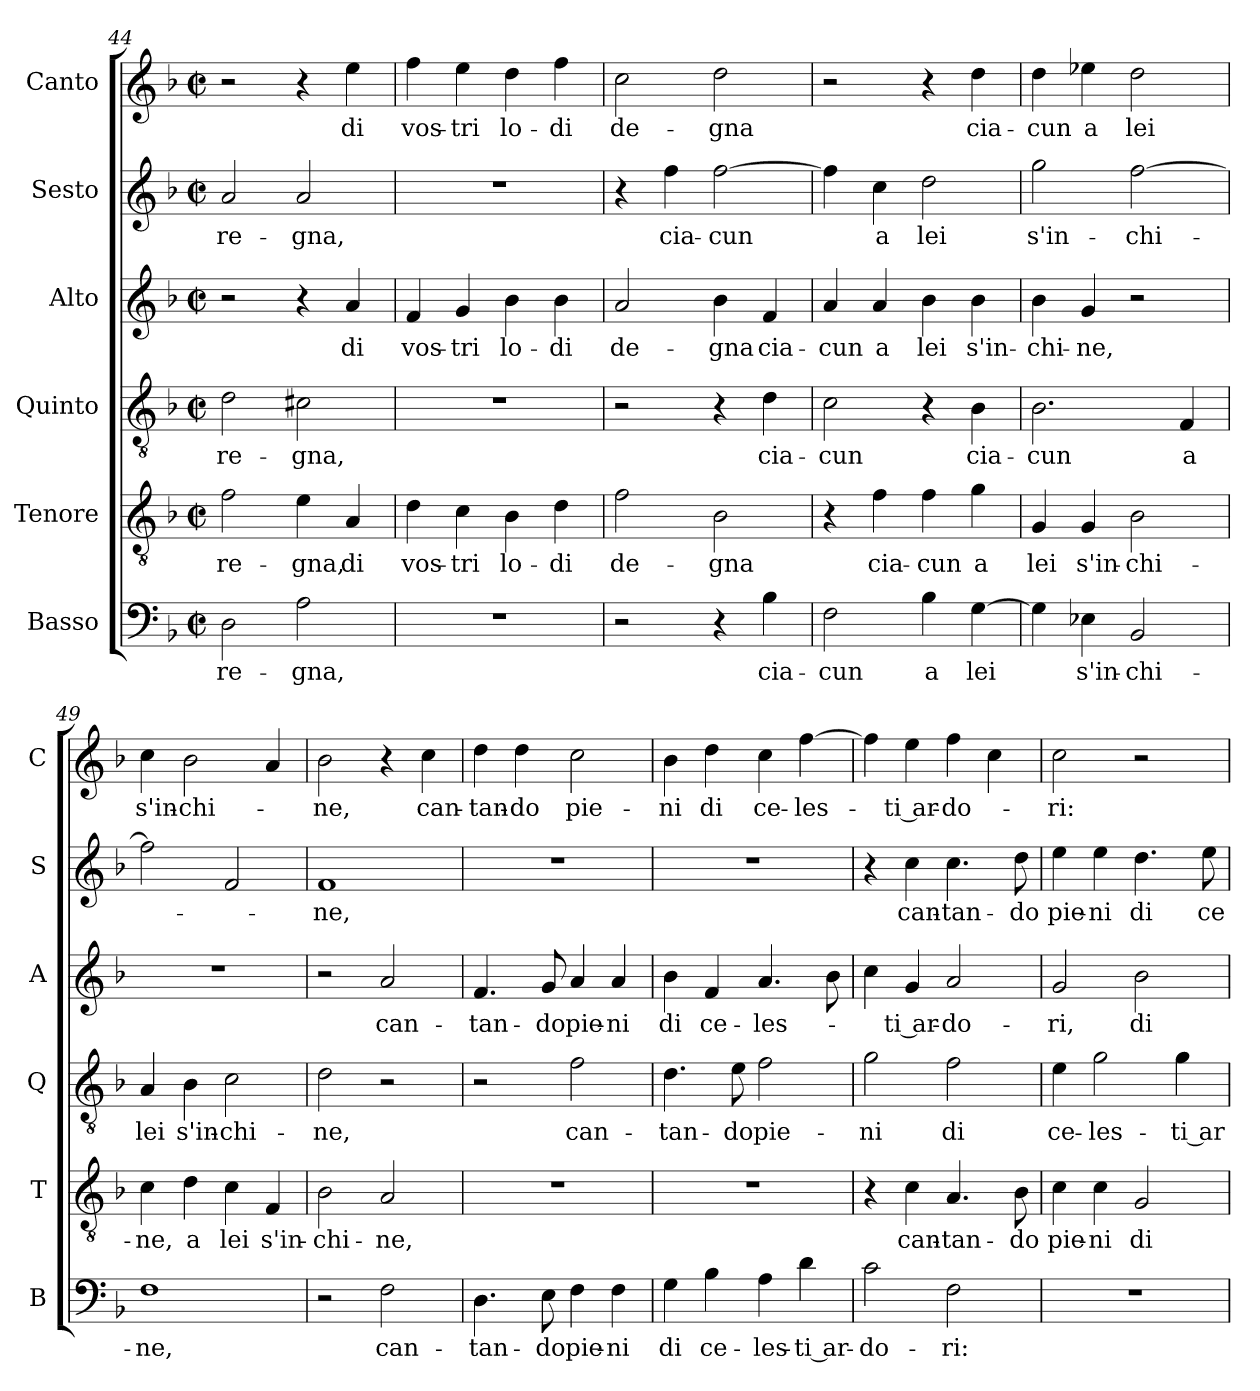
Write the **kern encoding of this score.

**kern	**text	**kern	**text	**kern	**text	**kern	**text	**kern	**text	**kern	**text
*part6	*part6	*part5	*part5	*part4	*part4	*part3	*part3	*part2	*part2	*part1	*part1
*staff6	*staff6	*staff5	*staff5	*staff4	*staff4	*staff3	*staff3	*staff2	*staff2	*staff1	*staff1
*I"Basso	*	*I"Tenore	*	*I"Quinto	*	*I"Alto	*	*I"Sesto	*	*I"Canto	*
*I'B	*	*I'T	*	*I'Q	*	*I'A	*	*I'S	*	*I'C	*
!!LO:PB:g=z
*clefF4	*	*clefGv2	*	*clefGv2	*	*clefG2	*	*clefG2	*	*clefG2	*
*k[b-]	*	*k[b-]	*	*k[b-]	*	*k[b-]	*	*k[b-]	*	*k[b-]	*
*F:	*	*F:	*	*F:	*	*F:	*	*F:	*	*F:	*
*M2/2	*	*M2/2	*	*M2/2	*	*M2/2	*	*M2/2	*	*M2/2	*
*met(c|)	*	*met(c|)	*	*met(c|)	*	*met(c|)	*	*met(c|)	*	*met(c|)	*
=44	=44	=44	=44	=44	=44	=44	=44	=44	=44	=44	=44
!	!LO:LY:b	!	!LO:LY:b	!	!LO:LY:b	!	!	!	!LO:LY:b	!	!
2D\	re-	2f\	re-	2d\	re-	2r	.	2a/	re-	2r	.
!	!LO:LY:b	!	!LO:LY:b	!	!LO:LY:b	!	!	!	!LO:LY:b	!	!
2A\	-gna,	4e\	-gna,	2c#X\	-gna,	4r	.	2a/	-gna,	4r	.
!	!	!	!LO:LY:b	!	!	!	!LO:LY:b	!	!	!	!LO:LY:b
.	.	4A/	di	.	.	4a/	di	.	.	4ee\	di
=45	=45	=45	=45	=45	=45	=45	=45	=45	=45	=45	=45
!	!	!	!LO:LY:b	!	!	!	!LO:LY:b	!	!	!	!LO:LY:b
1r	.	4d\	vos-	1r	.	4f/	vos-	1r	.	4ff\	vos-
!	!	!	!LO:LY:b	!	!	!	!LO:LY:b	!	!	!	!LO:LY:b
.	.	4c\	-tri	.	.	4g/	-tri	.	.	4ee\	-tri
!	!	!	!LO:LY:b	!	!	!	!LO:LY:b	!	!	!	!LO:LY:b
.	.	4B-\	lo-	.	.	4b-\	lo-	.	.	4dd\	lo-
!	!	!	!LO:LY:b	!	!	!	!LO:LY:b	!	!	!	!LO:LY:b
.	.	4d\	-di	.	.	4b-\	-di	.	.	4ff\	-di
=46	=46	=46	=46	=46	=46	=46	=46	=46	=46	=46	=46
!	!	!	!LO:LY:b	!	!	!	!LO:LY:b	!	!	!	!LO:LY:b
2r	.	2f\	de-	2r	.	2a/	de-	4r	.	2cc\	de-
!	!	!	!	!	!	!	!	!	!LO:LY:b	!	!
.	.	.	.	.	.	.	.	4ff\	cia-	.	.
!	!	!	!LO:LY:b	!	!	!	!LO:LY:b	!	!LO:LY:b	!	!LO:LY:b
4r	.	2B-\	-gna	4r	.	4b-\	-gna	[2ff\	-cun	2dd\	-gna
!	!LO:LY:b	!	!	!	!LO:LY:b	!	!LO:LY:b	!	!	!	!
4B-\	cia-	.	.	4d\	cia-	4f/	cia-	.	.	.	.
=47	=47	=47	=47	=47	=47	=47	=47	=47	=47	=47	=47
!	!LO:LY:b	!	!	!	!LO:LY:b	!	!LO:LY:b	!	!	!	!
2F\	-cun	4r	.	2c\	-cun	4a/	-cun	4ff\]	.	2r	.
!	!	!	!LO:LY:b	!	!	!	!LO:LY:b	!	!LO:LY:b	!	!
.	.	4f\	cia-	.	.	4a/	a	4cc\	a	.	.
!	!LO:LY:b	!	!LO:LY:b	!	!	!	!LO:LY:b	!	!LO:LY:b	!	!
4B-\	a	4f\	-cun	4r	.	4b-\	lei	2dd\	lei	4r	.
!	!LO:LY:b	!	!LO:LY:b	!	!LO:LY:b	!	!LO:LY:b	!	!	!	!LO:LY:b
[4G\	lei	4g\	a	4B-\	cia-	4b-\	s'in-	.	.	4dd\	cia-
=48	=48	=48	=48	=48	=48	=48	=48	=48	=48	=48	=48
!	!	!	!LO:LY:b	!	!LO:LY:b	!	!LO:LY:b	!	!LO:LY:b	!	!LO:LY:b
4G\]	.	4G/	lei	2.B-\	-cun	4b-\	-chi-	2gg\	s'in-	4dd\	-cun
!	!LO:LY:b	!	!LO:LY:b	!	!	!	!LO:LY:b	!	!	!	!LO:LY:b
4E-X\	s'in-	4G/	s'in-	.	.	4g/	-ne,	.	.	4ee-X\	a
!	!LO:LY:b	!	!LO:LY:b	!	!	!	!	!	!LO:LY:b	!	!LO:LY:b
2BB-/	-chi-	2B-\	-chi-	.	.	2r	.	[2ff\	-chi-	2dd\	lei
!	!	!	!	!	!LO:LY:b	!	!	!	!	!	!
.	.	.	.	4F/	a	.	.	.	.	.	.
=49	=49	=49	=49	=49	=49	=49	=49	=49	=49	=49	=49
!	!LO:LY:b	!	!LO:LY:b	!	!LO:LY:b	!	!	!	!	!	!LO:LY:b
1F	-ne,	4c\	-ne,	4A/	lei	1r	.	2ff\]	.	4cc\	s'in-
!	!	!	!LO:LY:b	!	!LO:LY:b	!	!	!	!	!	!LO:LY:b
.	.	4d\	a	4B-\	s'in-	.	.	.	.	2b-\	-chi-
!	!	!	!LO:LY:b	!	!LO:LY:b	!	!	!	!	!	!
.	.	4c\	lei	2c\	-chi-	.	.	2f/	.	.	.
!	!	!	!LO:LY:b	!	!	!	!	!	!	!	!
.	.	4F/	s'in-	.	.	.	.	.	.	4a/	.
!!LO:LB:g=z
=50	=50	=50	=50	=50	=50	=50	=50	=50	=50	=50	=50
!	!	!	!LO:LY:b	!	!LO:LY:b	!	!	!	!LO:LY:b	!	!LO:LY:b
2r	.	2B-\	-chi-	2d\	-ne,	2r	.	1f	-ne,	2b-\	-ne,
!	!LO:LY:b	!	!LO:LY:b	!	!	!	!LO:LY:b	!	!	!	!
2F\	can-	2A/	-ne,	2r	.	2a/	can-	.	.	4r	.
!	!	!	!	!	!	!	!	!	!	!	!LO:LY:b
.	.	.	.	.	.	.	.	.	.	4cc\	can-
=51	=51	=51	=51	=51	=51	=51	=51	=51	=51	=51	=51
!	!LO:LY:b	!	!	!	!	!	!LO:LY:b	!	!	!	!LO:LY:b
4.D\	-tan-	1r	.	2r	.	4.f/	-tan-	1r	.	4dd\	-tan-
!	!	!	!	!	!	!	!	!	!	!	!LO:LY:b
.	.	.	.	.	.	.	.	.	.	4dd\	-do
!	!LO:LY:b	!	!	!	!	!	!LO:LY:b	!	!	!	!
8E\	-do	.	.	.	.	8g/	-do	.	.	.	.
!	!LO:LY:b	!	!	!	!LO:LY:b	!	!LO:LY:b	!	!	!	!LO:LY:b
4F\	pie-	.	.	2f\	can-	4a/	pie-	.	.	2cc\	pie-
!	!LO:LY:b	!	!	!	!	!	!LO:LY:b	!	!	!	!
4F\	-ni	.	.	.	.	4a/	-ni	.	.	.	.
=52	=52	=52	=52	=52	=52	=52	=52	=52	=52	=52	=52
!	!LO:LY:b	!	!	!	!LO:LY:b	!	!LO:LY:b	!	!	!	!LO:LY:b
4G\	di	1r	.	4.d\	-tan-	4b-\	di	1r	.	4b-\	-ni
!	!LO:LY:b	!	!	!	!	!	!LO:LY:b	!	!	!	!LO:LY:b
4B-\	ce-	.	.	.	.	4f/	ce-	.	.	4dd\	di
!	!	!	!	!	!LO:LY:b	!	!	!	!	!	!
.	.	.	.	8e\	-do	.	.	.	.	.	.
!	!LO:LY:b	!	!	!	!LO:LY:b	!	!LO:LY:b	!	!	!	!LO:LY:b
4A\	-les-	.	.	2f\	pie-	4.a/	-les-	.	.	4cc\	ce-
!	!LO:LY:b	!	!	!	!	!	!	!	!	!	!LO:LY:b
4d\	-ti ar-	.	.	.	.	.	.	.	.	[4ff\	-les-
.	.	.	.	.	.	8b-\	.	.	.	.	.
=53	=53	=53	=53	=53	=53	=53	=53	=53	=53	=53	=53
!	!LO:LY:b	!	!	!	!LO:LY:b	!	!	!	!	!	!
2c\	-do-	4r	.	2g\	-ni	4cc\	.	4r	.	4ff\]	.
!	!	!	!LO:LY:b	!	!	!	!LO:LY:b	!	!LO:LY:b	!	!LO:LY:b
.	.	4c\	can-	.	.	4g/	-ti ar-	4cc\	can-	4ee\	-ti ar-
!	!LO:LY:b	!	!LO:LY:b	!	!LO:LY:b	!	!LO:LY:b	!	!LO:LY:b	!	!LO:LY:b
2F\	-ri:	4.A/	-tan-	2f\	di	2a/	-do-	4.cc\	-tan-	4ff\	-do-
.	.	.	.	.	.	.	.	.	.	4cc\	.
!	!	!	!LO:LY:b	!	!	!	!	!	!LO:LY:b	!	!
.	.	8B-\	-do	.	.	.	.	8dd\	-do	.	.
=54	=54	=54	=54	=54	=54	=54	=54	=54	=54	=54	=54
!	!	!	!LO:LY:b	!	!LO:LY:b	!	!LO:LY:b	!	!LO:LY:b	!	!LO:LY:b
1r	.	4c\	pie-	4e\	ce-	2g/	-ri,	4ee\	pie-	2cc\	-ri:
!	!	!	!LO:LY:b	!	!LO:LY:b	!	!	!	!LO:LY:b	!	!
.	.	4c\	-ni	2g\	-les-	.	.	4ee\	-ni	.	.
!	!	!	!LO:LY:b	!	!	!	!LO:LY:b	!	!LO:LY:b	!	!
.	.	2G/	di	.	.	2b-\	di	4.dd\	di	2r	.
!	!	!	!	!	!LO:LY:b	!	!	!	!	!	!
.	.	.	.	4g\	-ti ar-	.	.	.	.	.	.
!	!	!	!	!	!	!	!	!	!LO:LY:b	!	!
.	.	.	.	.	.	.	.	8ee\	ce-	.	.
=	=	=	=	=	=	=	=	=	=	=	=
*-	*-	*-	*-	*-	*-	*-	*-	*-	*-	*-	*-
